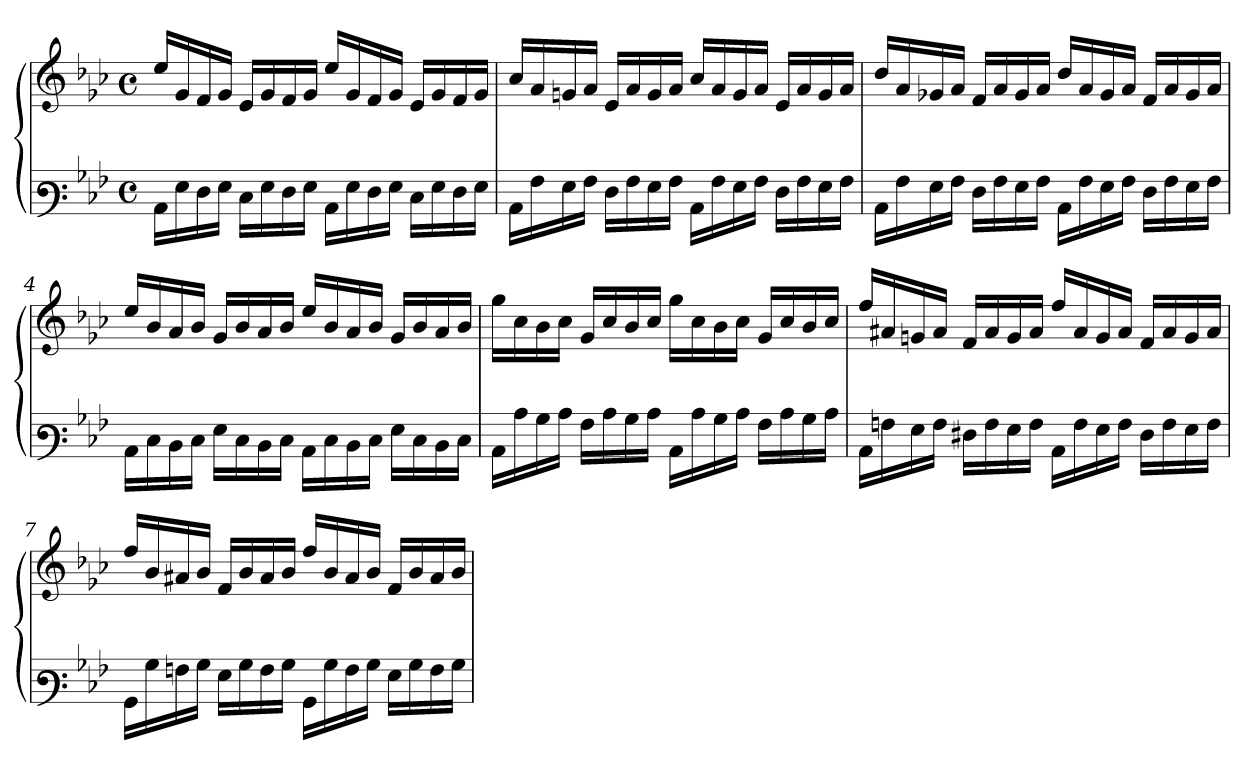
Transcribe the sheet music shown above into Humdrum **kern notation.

**kern	**kern
*part1	*part1
*staff2	*staff1
*clefF3	*clefG3
*k[b-e-a-]	*k[b-e-a-]
*M4/4	*M4/4
*met(c)	*met(c)
=1	=1
16C\LL	16cc/LL
16G\	16e-/
16F\	16d/
16G\JJ	16e-/JJ
16E-\LL	16c/LL
16G\	16e-/
16F\	16d/
16G\JJ	16e-/JJ
16C\LL	16cc/LL
16G\	16e-/
16F\	16d/
16G\JJ	16e-/JJ
16E-\LL	16c/LL
16G\	16e-/
16F\	16d/
16G\JJ	16e-/JJ
=2	=2
16C\LL	16a-/LL
16A-\	16f/
16G\	16en/
16A-\JJ	16f/JJ
16F\LL	16c/LL
16A-\	16f/
16G\	16e/
16A-\JJ	16f/JJ
16C\LL	16a-/LL
16A-\	16f/
16G\	16e/
16A-\JJ	16f/JJ
16F\LL	16c/LL
16A-\	16f/
16G\	16e/
16A-\JJ	16f/JJ
=3	=3
16C\LL	16b-/LL
16A-\	16f/
16G\	16e-X/
16A-\JJ	16f/JJ
16F\LL	16d/LL
16A-\	16f/
16G\	16e-/
16A-\JJ	16f/JJ
16C\LL	16b-/LL
16A-\	16f/
16G\	16e-/
16A-\JJ	16f/JJ
16F\LL	16d/LL
16A-\	16f/
16G\	16e-/
16A-\JJ	16f/JJ
!!LO:LB:g=z
=4	=4
16C\LL	16cc/LL
16E-\	16g/
16D\	16f/
16E-\JJ	16g/JJ
16G\LL	16e-/LL
16E-\	16g/
16D\	16f/
16E-\JJ	16g/JJ
16C\LL	16cc/LL
16E-\	16g/
16D\	16f/
16E-\JJ	16g/JJ
16G\LL	16e-/LL
16E-\	16g/
16D\	16f/
16E-\JJ	16g/JJ
=5	=5
16C\LL	16ee-\LL
16c\	16a-\
16B-\	16g\
16c\JJ	16a-\JJ
16A-\LL	16e-/LL
16c\	16a-/
16B-\	16g/
16c\JJ	16a-/JJ
16C\LL	16ee-\LL
16c\	16a-\
16B-\	16g\
16c\JJ	16a-\JJ
16A-\LL	16e-/LL
16c\	16a-/
16B-\	16g/
16c\JJ	16a-/JJ
=6	=6
16C\LL	16dd/LL
16An\	16f#X/
16G\	16en/
16A\JJ	16f#/JJ
16F#X\LL	16d/LL
16A\	16f#/
16G\	16e/
16A\JJ	16f#/JJ
16C\LL	16dd/LL
16A\	16f#/
16G\	16e/
16A\JJ	16f#/JJ
16F#\LL	16d/LL
16A\	16f#/
16G\	16e/
16A\JJ	16f#/JJ
!!LO:LB:g=z
=7	=7
16BB-\LL	16dd/LL
16B-\	16g/
16An\	16f#X/
16B-\JJ	16g/JJ
16G\LL	16d/LL
16B-\	16g/
16A\	16f#/
16B-\JJ	16g/JJ
16BB-\LL	16dd/LL
16B-\	16g/
16A\	16f#/
16B-\JJ	16g/JJ
16G\LL	16d/LL
16B-\	16g/
16A\	16f#/
16B-\JJ	16g/JJ
=	=
*-	*-
